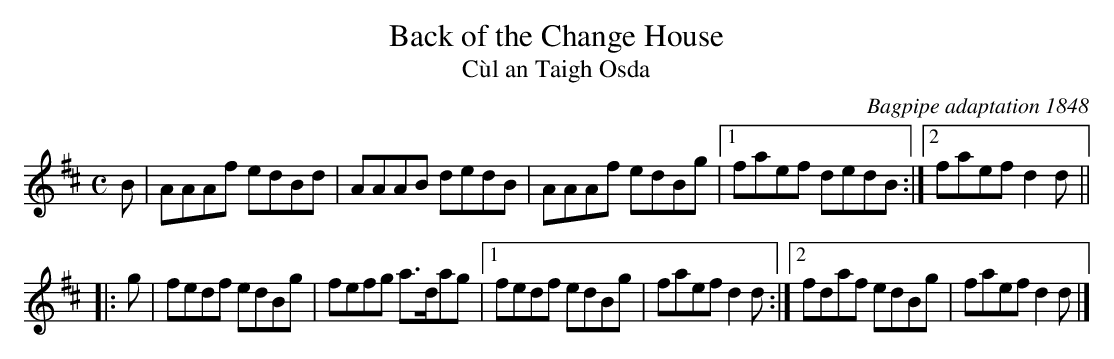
X:1
T:Back of the Change House
T:C\`ul an Taigh Osda
O:Bagpipe adaptation 1848
M:C
L:1/8
K:D
B |\
AAAf edBd | AAAB dedB |\
AAAf edBg |[1 faef dedB :|[2 faef d2d ||
|: g |\
fedf edBg | fefg a>dag |\
[1 fedf edBg | faef d2d :|\
[2 fdaf edBg | faef d2d |]
